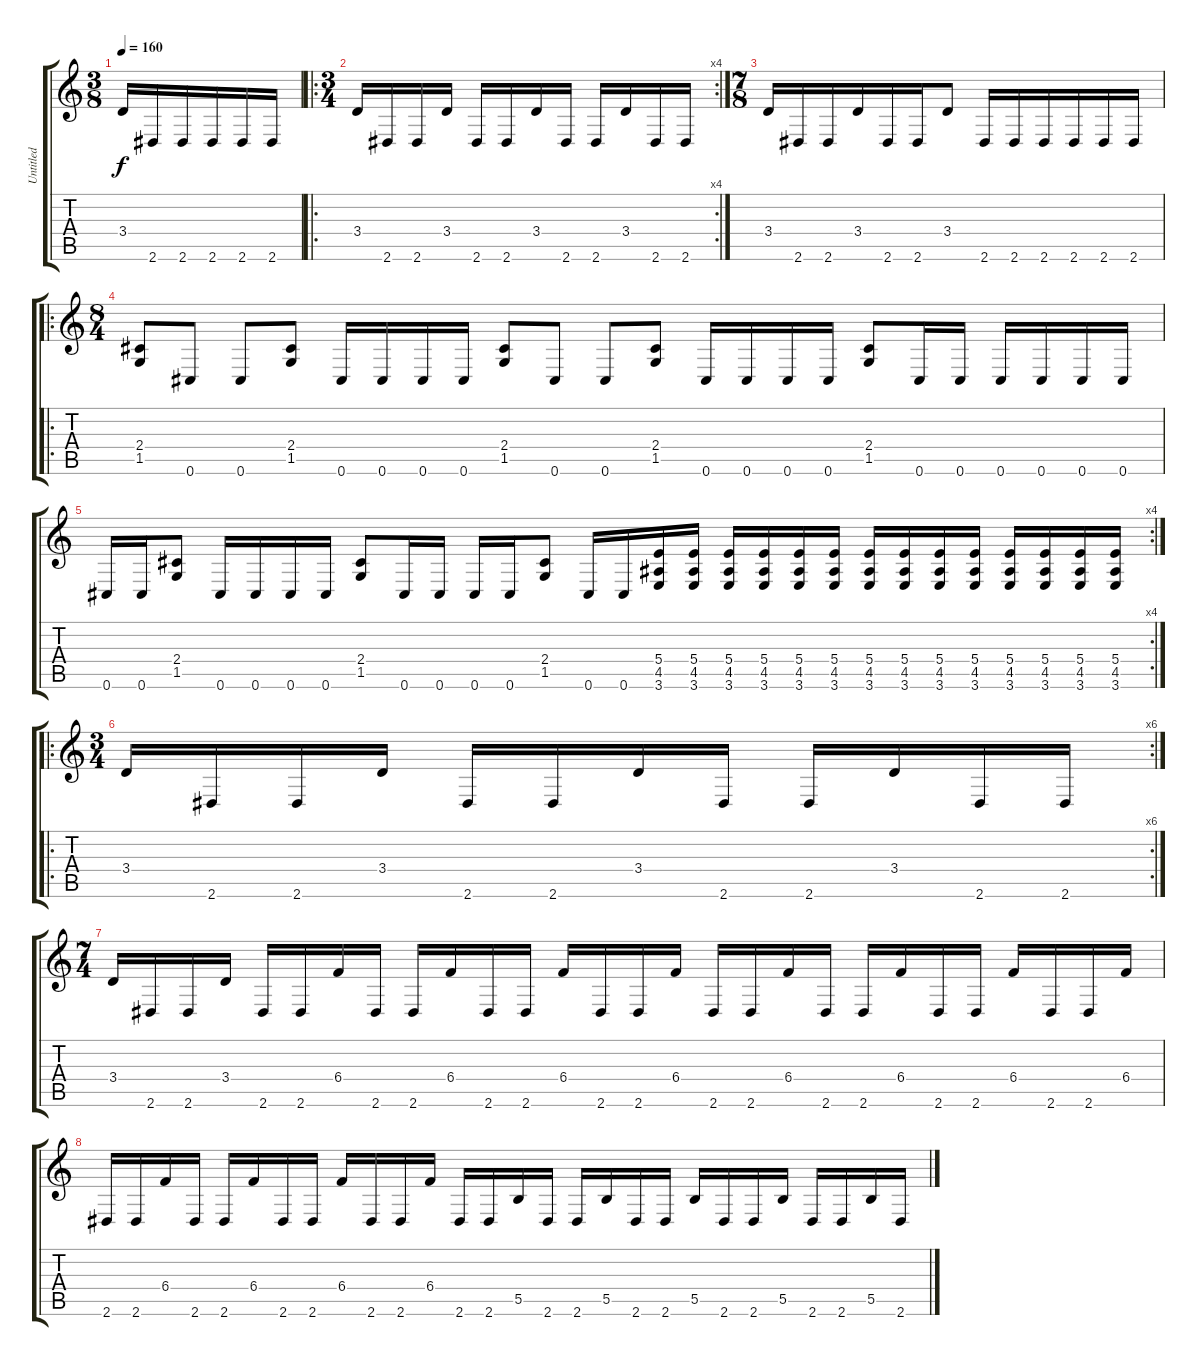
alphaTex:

\track ("Untitled" "Untitled") {instrument distortionguitar}
\staff {score tabs}
\tuning (Db4 Ab3 E3 B2 Gb2 Db2) {hide}
\ts (3 8)
\tempo 160
\clef g2
\ks c
3.4.16{dy f} 2.6.16 2.6.16 2.6.16 2.6.16 2.6.16 |
\ro
\rc 4
\ts (3 4)
3.4.16 2.6.16 2.6.16 3.4.16 2.6.16 2.6.16 3.4.16 2.6.16 2.6.16 3.4.16 2.6.16 2.6.16 |
\ts (7 8)
3.4.16 2.6.16 2.6.16 3.4.16 2.6.16 2.6.16 3.4.8 2.6.16 2.6.16 2.6.16 2.6.16 2.6.16 2.6.16 |
\ro
\ts (8 4)
(2.4 1.5).8 0.6.8 0.6.8 (2.4 1.5).8 0.6.16 0.6.16 0.6.16 0.6.16 (2.4 1.5).8 0.6.8 0.6.8 (2.4 1.5).8 0.6.16 0.6.16 0.6.16 0.6.16 (2.4 1.5).8 0.6.16 0.6.16 0.6.16 0.6.16 0.6.16 0.6.16 |
\rc 4
0.6.16 0.6.16 (2.4 1.5).8 0.6.16 0.6.16 0.6.16 0.6.16 (2.4 1.5).8 0.6.16 0.6.16 0.6.16 0.6.16 (2.4 1.5).8 0.6.16 0.6.16 (5.4 4.5 3.6).16 (5.4 4.5 3.6).16 (5.4 4.5 3.6).16 (5.4 4.5 3.6).16 (5.4 4.5 3.6).16 (5.4 4.5 3.6).16 (5.4 4.5 3.6).16 (5.4 4.5 3.6).16 (5.4 4.5 3.6).16 (5.4 4.5 3.6).16 (5.4 4.5 3.6).16 (5.4 4.5 3.6).16 (5.4 4.5 3.6).16 (5.4 4.5 3.6).16 |
\ro
\rc 6
\ts (3 4)
3.4.16 2.6.16 2.6.16 3.4.16 2.6.16 2.6.16 3.4.16 2.6.16 2.6.16 3.4.16 2.6.16 2.6.16 |
\ts (7 4)
3.4.16 2.6.16 2.6.16 3.4.16 2.6.16 2.6.16 6.4.16 2.6.16 2.6.16 6.4.16 2.6.16 2.6.16 6.4.16 2.6.16 2.6.16 6.4.16 2.6.16 2.6.16 6.4.16 2.6.16 2.6.16 6.4.16 2.6.16 2.6.16 6.4.16 2.6.16 2.6.16 6.4.16 |
2.6.16 2.6.16 6.4.16 2.6.16 2.6.16 6.4.16 2.6.16 2.6.16 6.4.16 2.6.16 2.6.16 6.4.16 2.6.16 2.6.16 5.5.16 2.6.16 2.6.16 5.5.16 2.6.16 2.6.16 5.5.16 2.6.16 2.6.16 5.5.16 2.6.16 2.6.16 5.5.16 2.6.16
